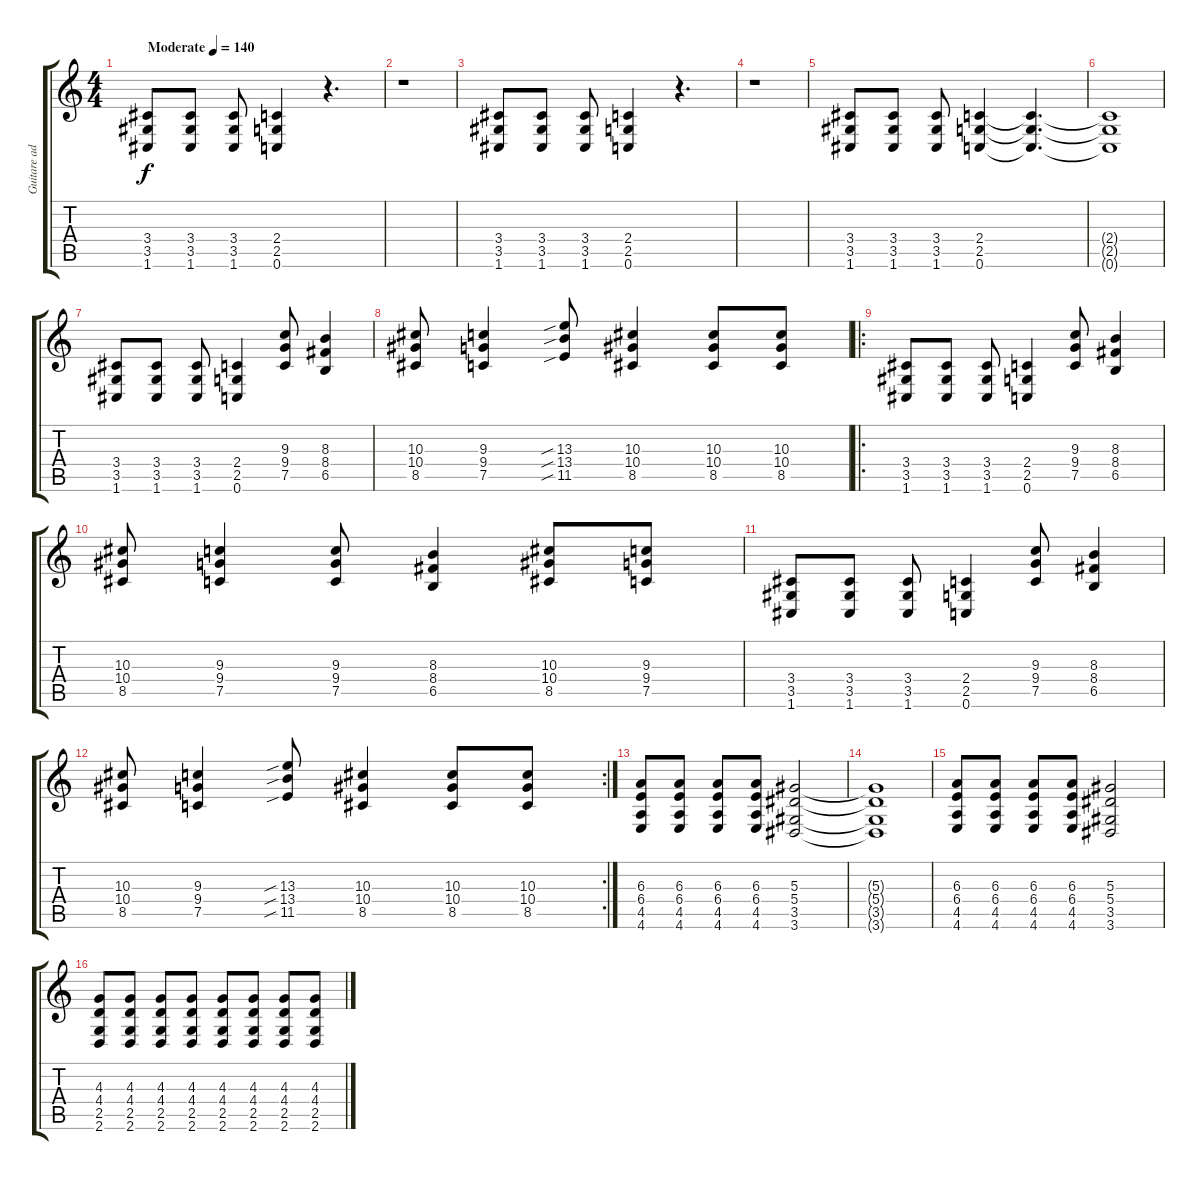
\track ("Guitare additionnelle" "Guitare ad") {instrument distortionguitar}
\staff {score tabs}
\tuning (C4 G3 Eb3 Bb2 F2 C2) {hide}
\ts (4 4)
\tempo (140 "Moderate")
\clef g2
\ks c
(3.4 3.5 1.6).8{dy f instrument distortionguitar} (3.4 3.5 1.6).8 (3.4 3.5 1.6).8 (2.4 2.5 0.6).4 r.4{d} |
r.1 |
(3.4 3.5 1.6).8 (3.4 3.5 1.6).8 (3.4 3.5 1.6).8 (2.4 2.5 0.6).4 r.4{d} |
r.1 |
(3.4 3.5 1.6).8 (3.4 3.5 1.6).8 (3.4 3.5 1.6).8 (2.4 2.5 0.6).4 (2.4{t} 2.5{t} 0.6{t}).4{d} |
(2.4{t} 2.5{t} 0.6{t}).1 |
(3.4 3.5 1.6).8 (3.4 3.5 1.6).8 (3.4 3.5 1.6).8 (2.4 2.5 0.6).4 (9.3 9.4 7.5).8 (8.3 8.4 6.5).4 |
(10.3 10.4 8.5).8 (9.3 9.4 7.5).4 (13.3{sib} 13.4{sib} 11.5{sib}).8 (10.3 10.4 8.5).4 (10.3 10.4 8.5).8 (10.3 10.4 8.5).8 |
\ro
(3.4 3.5 1.6).8 (3.4 3.5 1.6).8 (3.4 3.5 1.6).8 (2.4 2.5 0.6).4 (9.3 9.4 7.5).8 (8.3 8.4 6.5).4 |
(10.3 10.4 8.5).8 (9.3 9.4 7.5).4 (9.3 9.4 7.5).8 (8.3 8.4 6.5).4 (10.3 10.4 8.5).8 (9.3 9.4 7.5).8 |
(3.4 3.5 1.6).8 (3.4 3.5 1.6).8 (3.4 3.5 1.6).8 (2.4 2.5 0.6).4 (9.3 9.4 7.5).8 (8.3 8.4 6.5).4 |
\rc 2
(10.3 10.4 8.5).8 (9.3 9.4 7.5).4 (13.3{sib} 13.4{sib} 11.5{sib}).8 (10.3 10.4 8.5).4 (10.3 10.4 8.5).8 (10.3 10.4 8.5).8 |
(6.3 6.4 4.5 4.6).8 (6.3 6.4 4.5 4.6).8 (6.3 6.4 4.5 4.6).8 (6.3 6.4 4.5 4.6).8 (5.3 5.4 3.5 3.6).2 |
(5.3{t} 5.4{t} 3.5{t} 3.6{t}).1 |
(6.3 6.4 4.5 4.6).8 (6.3 6.4 4.5 4.6).8 (6.3 6.4 4.5 4.6).8 (6.3 6.4 4.5 4.6).8 (5.3 5.4 3.5 3.6).2 |
(4.3 4.4 2.5 2.6).8 (4.3 4.4 2.5 2.6).8 (4.3 4.4 2.5 2.6).8 (4.3 4.4 2.5 2.6).8 (4.3 4.4 2.5 2.6).8 (4.3 4.4 2.5 2.6).8 (4.3 4.4 2.5 2.6).8 (4.3 4.4 2.5 2.6).8
